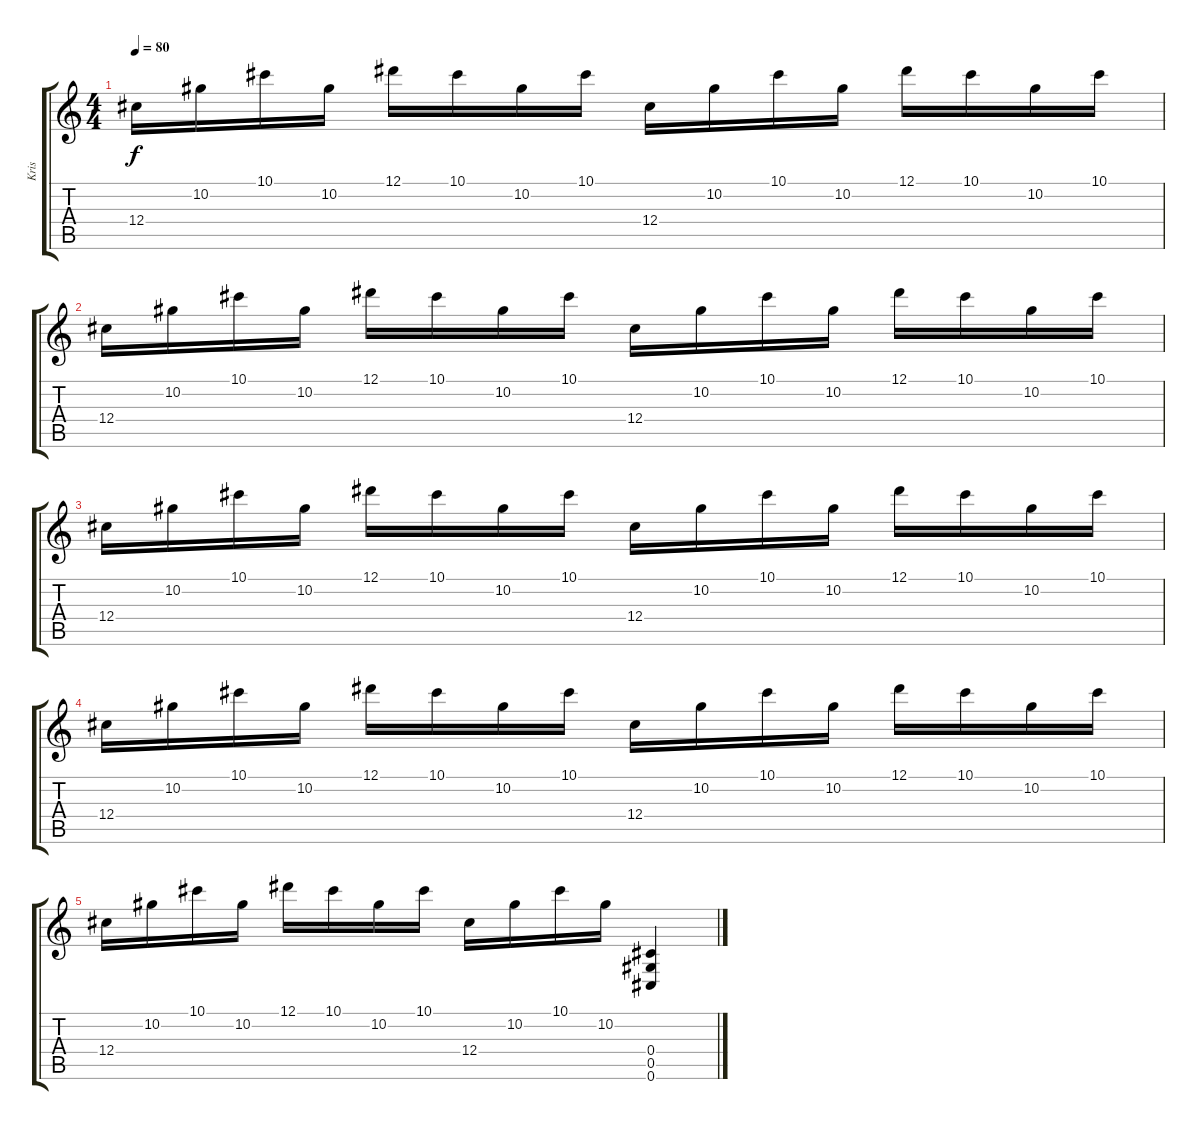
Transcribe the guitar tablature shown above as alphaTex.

\track ("Kris" "Kris") {instrument acousticguitarsteel}
\staff {score tabs}
\tuning (Eb4 Bb3 Gb3 Db3 Ab2 Db2) {hide}
\ts (4 4)
\tempo 80
\clef g2
\ks c
12.4.16{dy f} 10.2.16 10.1.16 10.2.16 12.1.16 10.1.16 10.2.16 10.1.16 12.4.16 10.2.16 10.1.16 10.2.16 12.1.16 10.1.16 10.2.16 10.1.16 |
12.4.16 10.2.16 10.1.16 10.2.16 12.1.16 10.1.16 10.2.16 10.1.16 12.4.16 10.2.16 10.1.16 10.2.16 12.1.16 10.1.16 10.2.16 10.1.16 |
12.4.16 10.2.16 10.1.16 10.2.16 12.1.16 10.1.16 10.2.16 10.1.16 12.4.16 10.2.16 10.1.16 10.2.16 12.1.16 10.1.16 10.2.16 10.1.16 |
12.4.16 10.2.16 10.1.16 10.2.16 12.1.16 10.1.16 10.2.16 10.1.16 12.4.16 10.2.16 10.1.16 10.2.16 12.1.16 10.1.16 10.2.16 10.1.16 |
12.4.16 10.2.16 10.1.16 10.2.16 12.1.16 10.1.16 10.2.16 10.1.16 12.4.16 10.2.16 10.1.16 10.2.16 (0.4 0.5 0.6).4{volume 11}
